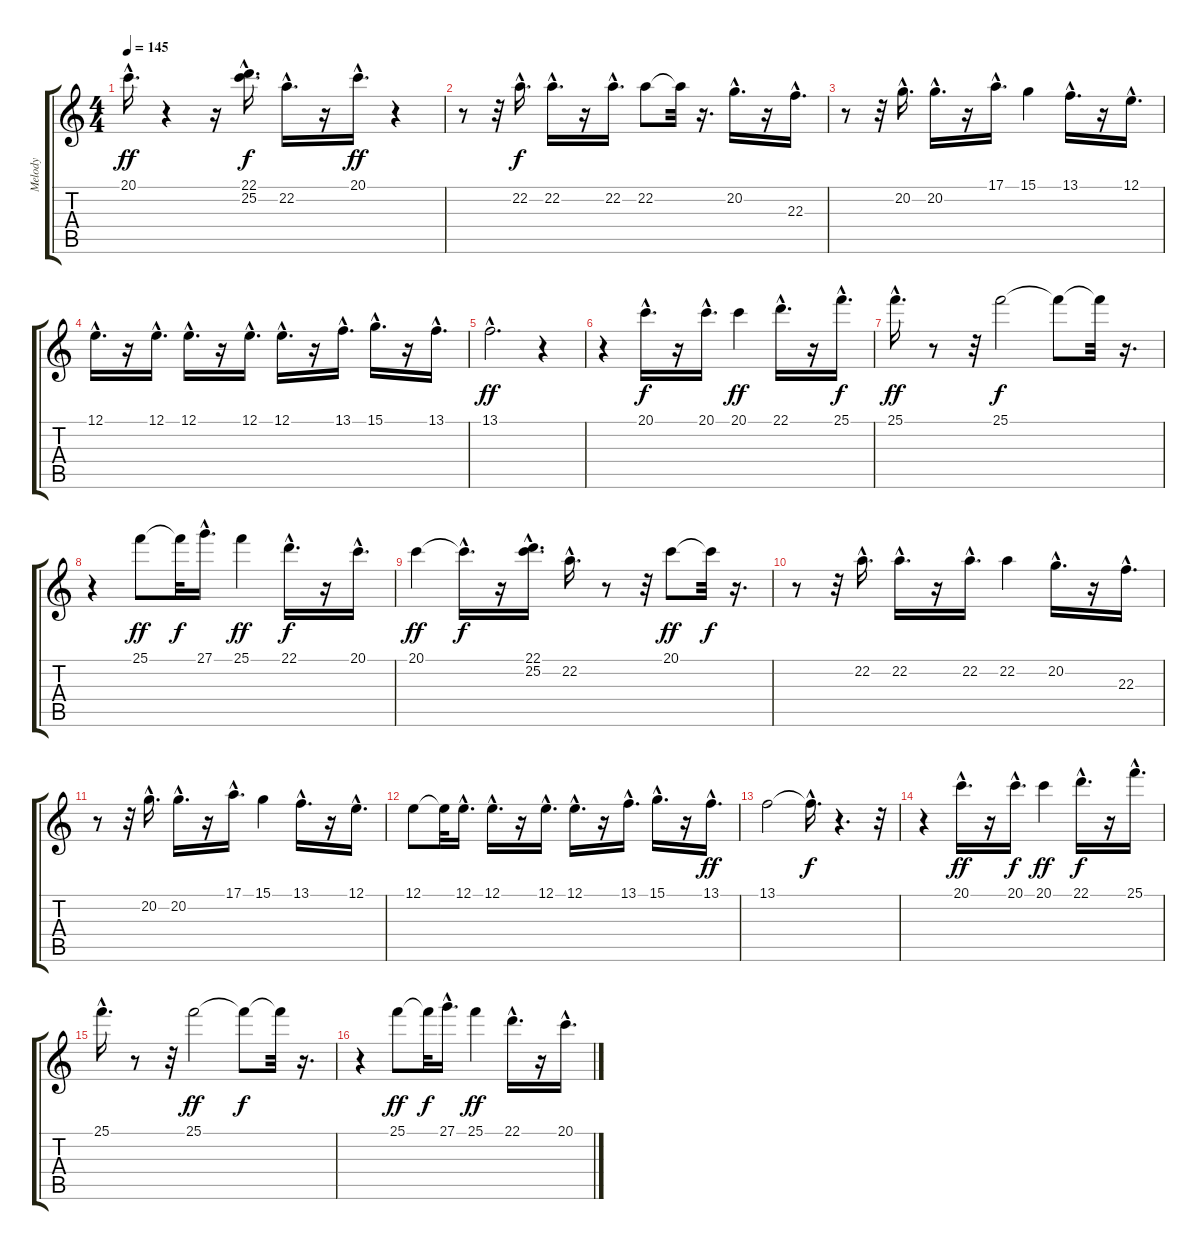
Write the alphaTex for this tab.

\track ("Melody" "Melody") {instrument panflute}
\staff {score tabs}
\tuning (E4 B3 G3 D3 A2 E2) {hide}
\ts (4 4)
\tempo 145
\clef g2
\ks c
20.1{hac}.16{d dy ff} r.4 r.16 (22.1{hac} 25.2{hac}).16{d dy f} 22.2{hac}.16{d} r.16 20.1{hac}.16{d dy ff} r.4 |
r.8 r.32 22.2{hac}.16{d dy f} 22.2{hac}.16{d} r.16 22.2{hac}.16{d} 22.2.8 22.2{t}.32 r.16{d} 20.2{hac}.16{d} r.16 22.3{hac}.16{d} |
r.8 r.32 20.2{hac}.16{d} 20.2{hac}.16{d} r.16 17.1{hac}.16{d} 15.1.4 13.1{hac}.16{d} r.16 12.1{hac}.16{d} |
12.1{hac}.16{d} r.16 12.1{hac}.16{d} 12.1{hac}.16{d} r.16 12.1{hac}.16{d} 12.1{hac}.16{d} r.16 13.1{hac}.16{d} 15.1{hac}.16{d} r.16 13.1{hac}.16{d} |
13.1{hac}.2{d dy ff} r.4 |
r.4 20.1{hac}.16{d dy f} r.16 20.1{hac}.16{d} 20.1.4{dy ff} 22.1{hac}.16{d} r.16 25.1{hac}.16{d dy f} |
25.1{hac}.16{d dy ff} r.8 r.32 25.1.2{dy f} 25.1{t}.8 25.1{t}.32 r.16{d} |
r.4 25.1.8{dy ff} 25.1{t}.32{dy f} 27.1{hac}.16{d} 25.1.4{dy ff} 22.1{hac}.16{d dy f} r.16 20.1{hac}.16{d} |
20.1.4{dy ff} 20.1{hac t}.16{d dy f} r.16 (22.1{hac} 25.2{hac}).16{d} 22.2{hac}.16{d} r.8 r.32 20.1.8{dy ff} 20.1{t}.32{dy f} r.16{d} |
r.8 r.32 22.2{hac}.16{d} 22.2{hac}.16{d} r.16 22.2{hac}.16{d} 22.2.4 20.2{hac}.16{d} r.16 22.3{hac}.16{d} |
r.8 r.32 20.2{hac}.16{d} 20.2{hac}.16{d} r.16 17.1{hac}.16{d} 15.1.4 13.1{hac}.16{d} r.16 12.1{hac}.16{d} |
12.1.8 12.1{t}.32 12.1{hac}.16{d} 12.1{hac}.16{d} r.16 12.1{hac}.16{d} 12.1{hac}.16{d} r.16 13.1{hac}.16{d} 15.1{hac}.16{d} r.16 13.1{hac}.16{d dy ff} |
13.1.2 13.1{hac t}.16{d dy f} r.4{d} r.32 |
r.4 20.1{hac}.16{d dy ff} r.16 20.1{hac}.16{d dy f} 20.1.4{dy ff} 22.1{hac}.16{d dy f} r.16 25.1{hac}.16{d} |
25.1{hac}.16{d} r.8 r.32 25.1.2{dy ff} 25.1{t}.8{dy f} 25.1{t}.32 r.16{d} |
r.4 25.1.8{dy ff} 25.1{t}.32{dy f} 27.1{hac}.16{d} 25.1.4{dy ff} 22.1{hac}.16{d} r.16 20.1{hac}.16{d}
